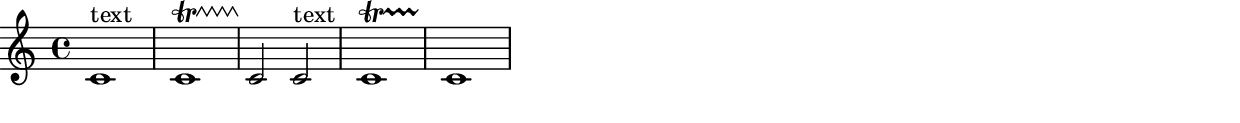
%% Generated by lilypond-book
%% Options: [exampleindent=10.16\mm,indent=0\mm,line-width=160\mm,paper-height=845.047\pt,paper-width=597.508\pt,papersize='(cons (* 597.508 pt) (* 845.047 pt))]
\include "lilypond-book-preamble.ly"


% ****************************************************************
% Start cut-&-pastable-section
% ****************************************************************

#(ly:set-option 'eps-box-padding 3.000000)



\paper {
  #(set-paper-size '(cons (* 597.508 pt) (* 845.047 pt)))
  indent = 0\mm
  line-width = 160\mm
  % offset the left padding, also add 1mm as lilypond creates cropped
  % images with a little space on the right
  line-width = #(- line-width (* mm  3.000000) (* mm 1))
}

\layout {
  
}




% ****************************************************************
% ly snippet:
% ****************************************************************
\sourcefilename "/lilypond-2.25.16/input/regression/line-style-zigzag-spacing.ly"
\sourcefileline 0
\version "2.19.21"

\header {
  texidoc = "Setting @code{'zigzag} style for spanners does not
cause spacing problems: in this example, the first text markup and
zigzag trillspanner have the same outside staff positioning as
the second markup and default trillspanner.
"
}

\relative {
  c'1^"text"
  \override TrillSpanner.style = #'zigzag
  c1\startTrillSpan
  c2^\stopTrillSpan c^"text"
  \revert TrillSpanner.style
  c1\startTrillSpan
  c1^\stopTrillSpan
}



% ****************************************************************
% end ly snippet
% ****************************************************************
